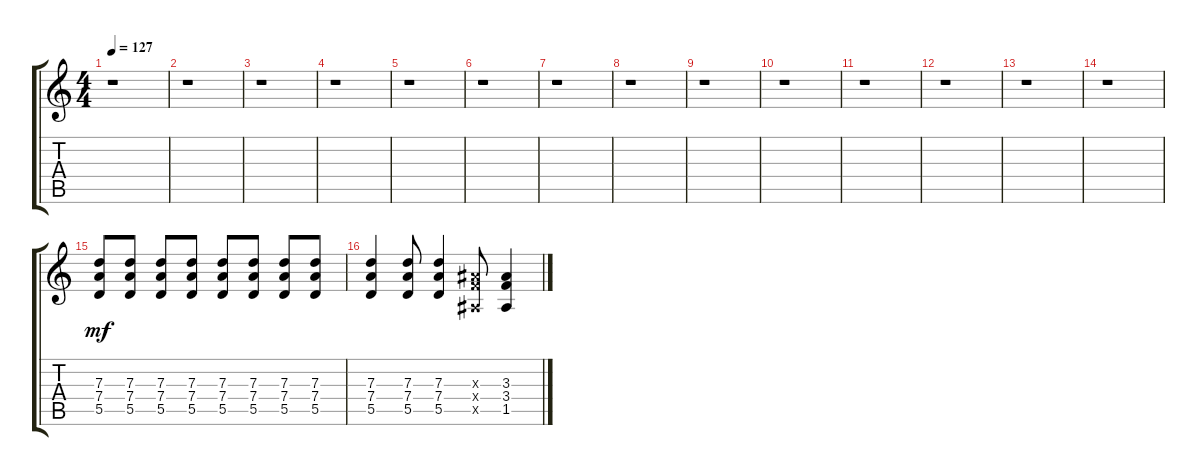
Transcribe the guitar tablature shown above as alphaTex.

\track "" {instrument distortionguitar}
\staff {score tabs}
\tuning (E4 B3 G3 D3 A2 E2) {hide}
\ts (4 4)
\tempo 127
\clef g2
\ks c
r.1{dy mf} |
r.1 |
r.1 |
r.1 |
r.1 |
r.1 |
r.1 |
r.1 |
r.1 |
r.1 |
r.1 |
r.1 |
r.1 |
r.1 |
(7.3 7.4 5.5).8{instrument distortionguitar} (7.3 7.4 5.5).8 (7.3 7.4 5.5).8 (7.3 7.4 5.5).8 (7.3 7.4 5.5).8 (7.3 7.4 5.5).8 (7.3 7.4 5.5).8 (7.3 7.4 5.5).8 |
(7.3 7.4 5.5).4 (7.3 7.4 5.5).8 (7.3 7.4 5.5).4 (3.3{x} 3.4{x} 1.5{x}).8 (3.3 3.4 1.5).4
